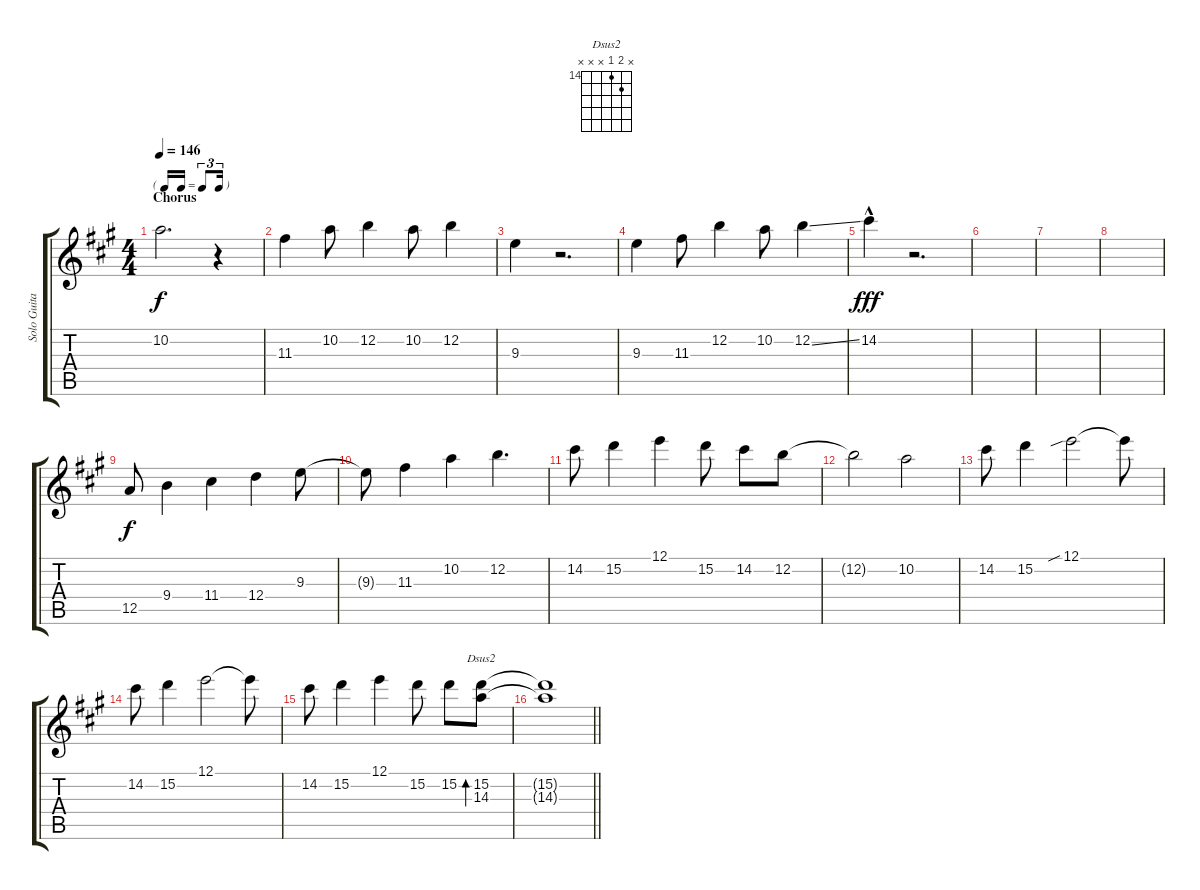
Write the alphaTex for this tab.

\track ("Solo Guitar" "Solo Guita") {instrument acousticguitarsteel}
\staff {score tabs}
\tuning (E4 B3 G3 D3 A2 E2) {hide}
\chord ("Dsus2" x 15 14 x x x) {firstfret 14}
\ts (4 4)
\tf triplet16th
\section ("" "Chorus")
\tempo 146
\clef g2
\ks a
10.2{t}.2{d dy f} r.4 |
11.3.4 10.2.8 12.2.4 10.2.8 12.2.4 |
9.3.4 r.2{d} |
9.3.4 11.3.8 12.2.4 10.2.8 12.2{ss}.4 |
14.2{hac}.4{dy fff} r.2{d} |
|
|
|
12.5.8{dy f} 9.4.4 11.4.4 12.4.4 9.3.8 |
9.3{t}.8 11.3.4 10.2.4 12.2.4{d} |
14.2.8 15.2.4 12.1.4 15.2.8 14.2.8 12.2.8 |
12.2{t}.2 10.2.2 |
14.2.8 15.2.4 12.1{sib}.2 12.1{t}.8 |
14.2.8 15.2.4 12.1.2 12.1{t}.8 |
14.2.8 15.2.4 12.1.4 15.2.8 15.2.8 (15.2 14.3).8{bd 480 ch "Dsus2"} |
\barLineRight lightlight
(15.2{t} 14.3{t}).1
